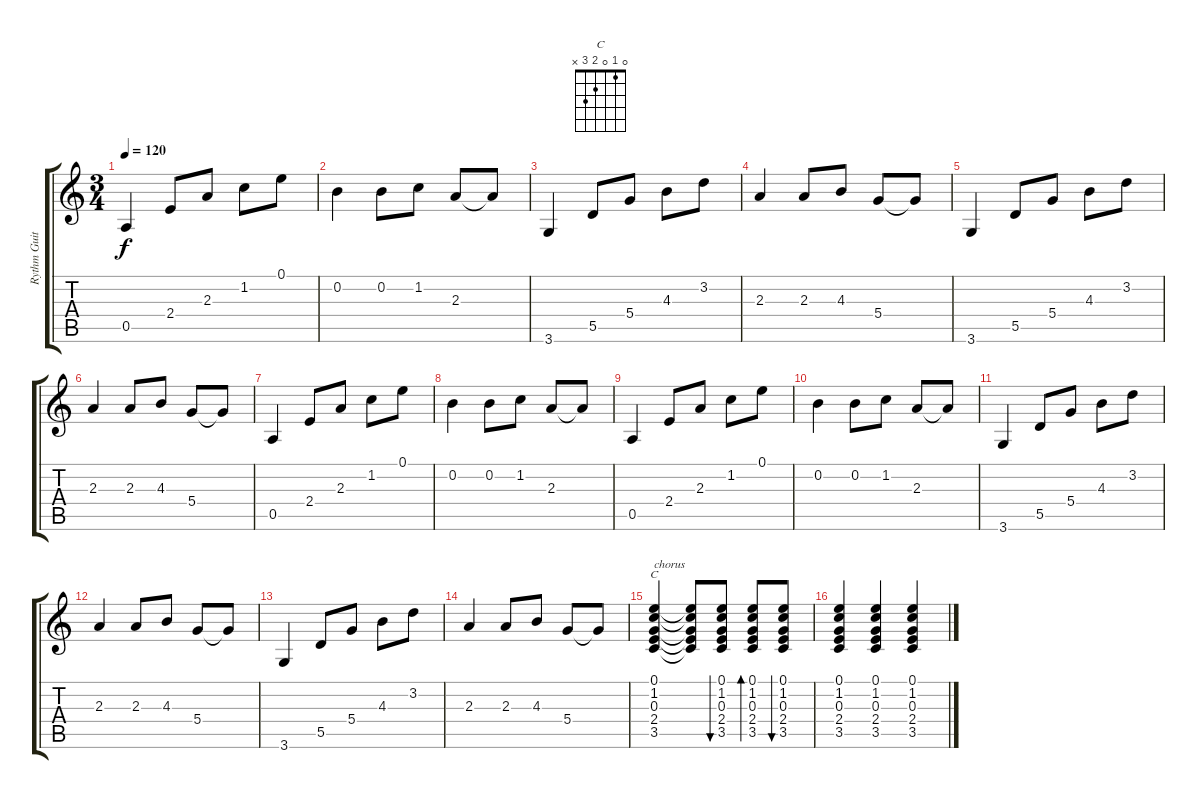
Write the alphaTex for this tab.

\track ("Rythm Guitar" "Rythm Guit") {instrument electricguitarclean}
\staff {score tabs}
\tuning (E4 B3 G3 D3 A2 E2) {hide}
\chord ("C" 0 1 0 2 3 x)
\ts (3 4)
\tempo 120
\clef g2
\ks c
0.5.4{dy f} 2.4.8 2.3.8 1.2.8 0.1.8 |
0.2.4 0.2.8 1.2.8 2.3.8 2.3{t}.8 |
3.6.4 5.5.8 5.4.8 4.3.8 3.2.8 |
2.3.4 2.3.8 4.3.8 5.4.8 5.4{t}.8 |
3.6.4 5.5.8 5.4.8 4.3.8 3.2.8 |
2.3.4 2.3.8 4.3.8 5.4.8 5.4{t}.8 |
0.5.4 2.4.8 2.3.8 1.2.8 0.1.8 |
0.2.4 0.2.8 1.2.8 2.3.8 2.3{t}.8 |
0.5.4 2.4.8 2.3.8 1.2.8 0.1.8 |
0.2.4 0.2.8 1.2.8 2.3.8 2.3{t}.8 |
3.6.4 5.5.8 5.4.8 4.3.8 3.2.8 |
2.3.4 2.3.8 4.3.8 5.4.8 5.4{t}.8 |
3.6.4 5.5.8 5.4.8 4.3.8 3.2.8 |
2.3.4 2.3.8 4.3.8 5.4.8 5.4{t}.8 |
(0.1 1.2 0.3 2.4 3.5).4{ch "C" txt "chorus" volume 10} (0.1{t} 1.2{t} 0.3{t} 2.4{t} 3.5{t}).8 (0.1 1.2 0.3 2.4 3.5).8{bu 60} (0.1 1.2 0.3 2.4 3.5).8{bd 60} (0.1 1.2 0.3 2.4 3.5).8{bu 60} |
(0.1 1.2 0.3 2.4 3.5).4 (0.1 1.2 0.3 2.4 3.5).4 (0.1 1.2 0.3 2.4 3.5).4
